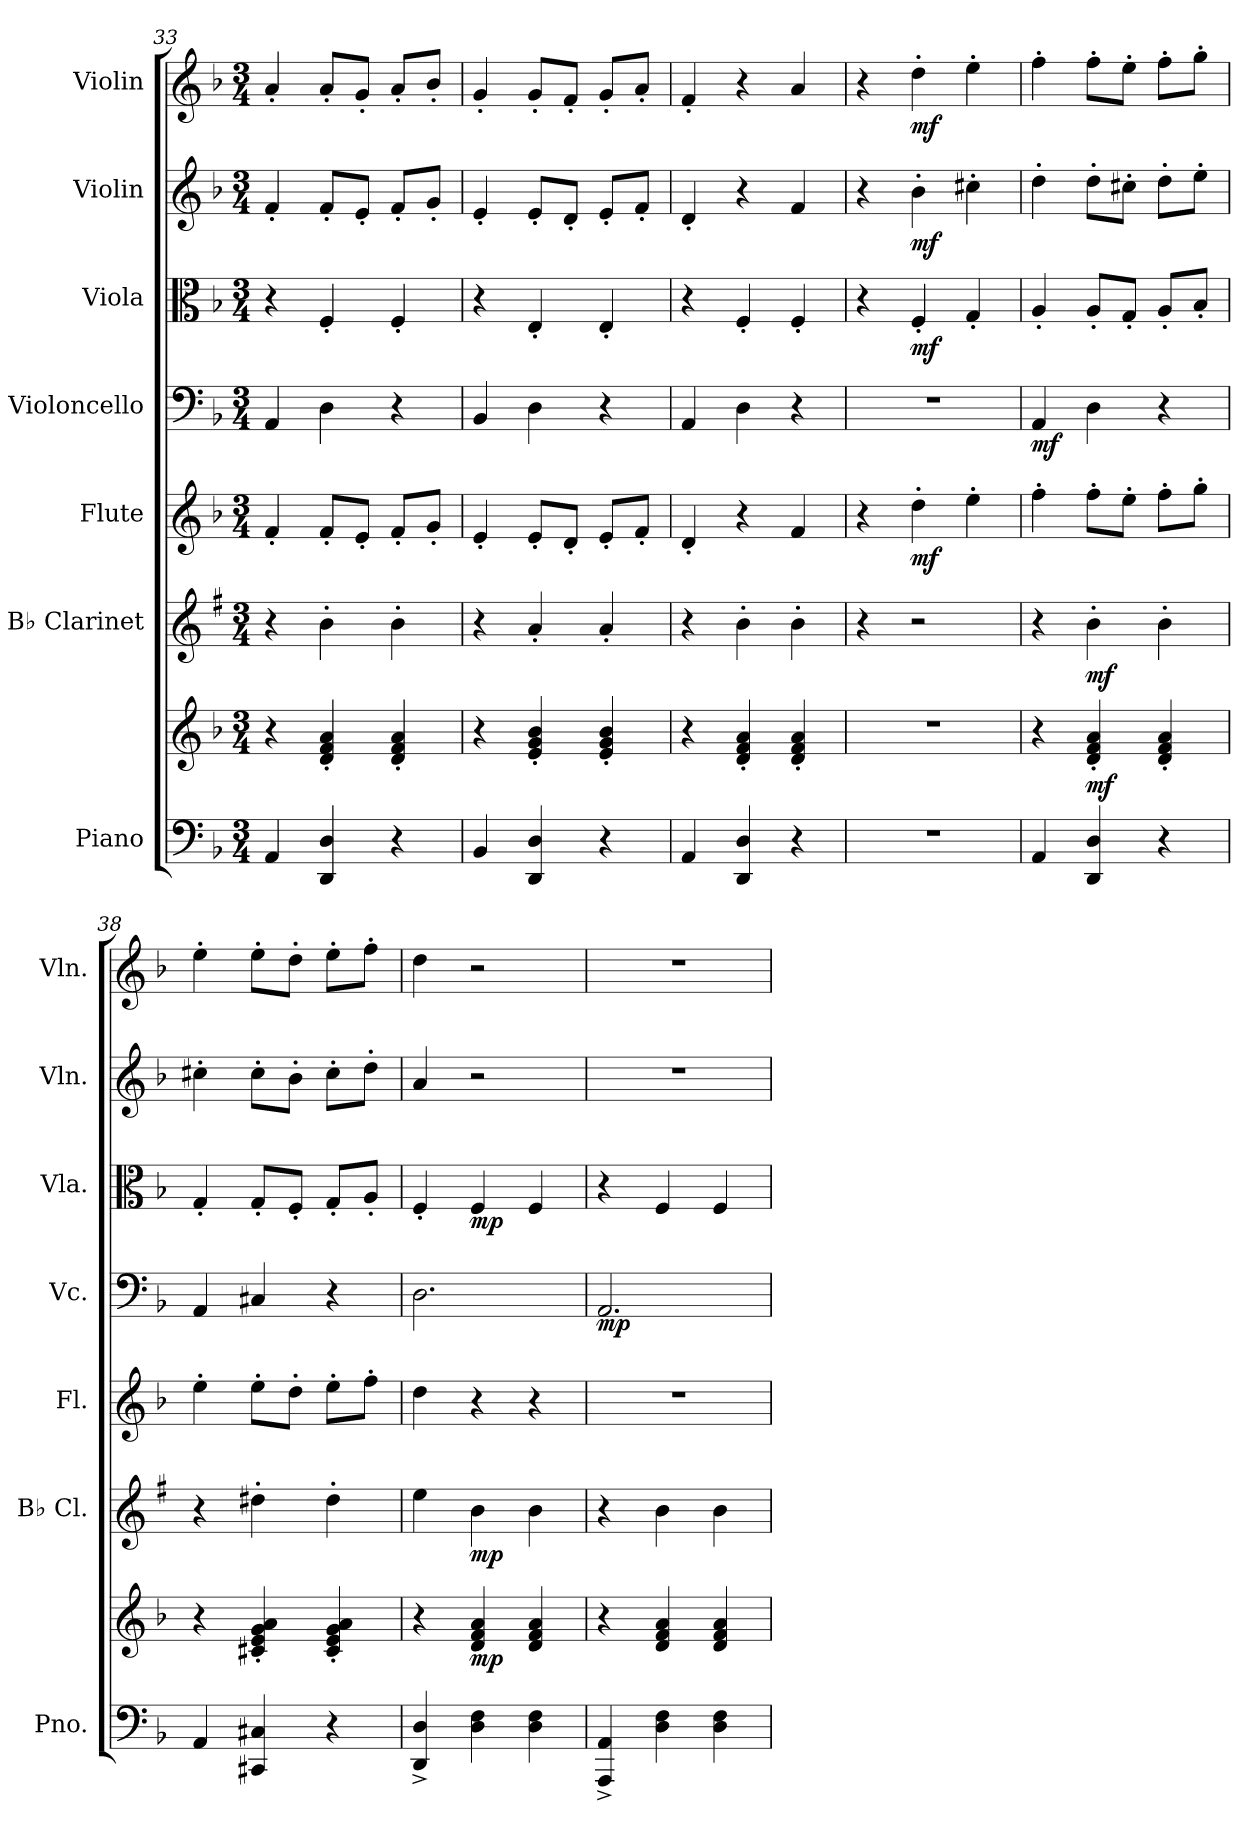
**kern	**kern	**dynam	**kern	**dynam	**kern	**dynam	**kern	**dynam	**kern	**dynam	**kern	**dynam	**kern	**dynam
*part7	*part7	*part7	*part6	*part6	*part5	*part5	*part4	*part4	*part3	*part3	*part2	*part2	*part1	*part1
*staff8	*staff7	*staff7/8	*staff6	*staff6	*staff5	*staff5	*staff4	*staff4	*staff3	*staff3	*staff2	*staff2	*staff1	*staff1
*I"Piano	*	*	*I"B♭ Clarinet	*	*I"Flute	*	*I"Violoncello	*	*I"Viola	*	*I"Violin	*	*I"Violin	*
*I'Pno.	*	*	*I'B♭ Cl.	*	*I'Fl.	*	*I'Vc.	*	*I'Vla.	*	*I'Vln.	*	*I'Vln.	*
*clefF4	*clefG2	*	*clefG2	*	*clefG2	*	*clefF4	*	*clefC3	*	*clefG2	*	*clefG2	*
*	*	*	*ITrd1c2	*	*	*	*	*	*	*	*	*	*	*
*k[b-]	*k[b-]	*	*k[b-]	*	*k[b-]	*	*k[b-]	*	*k[b-]	*	*k[b-]	*	*k[b-]	*
*M3/4	*M3/4	*	*M3/4	*	*M3/4	*	*M3/4	*	*M3/4	*	*M3/4	*	*M3/4	*
=33	=33	=33	=33	=33	=33	=33	=33	=33	=33	=33	=33	=33	=33	=33
4AA/	4r	.	4r	.	4f'/	.	4AA/	.	4r	.	4f'/	.	4a'/	.
4DD/ 4D/	4d/' 4f/' 4a/'	.	4a'\	.	8f'/L	.	4D\	.	4F'/	.	8f'/L	.	8a'/L	.
.	.	.	.	.	8e'/J	.	.	.	.	.	8e'/J	.	8g'/J	.
4r	4d/' 4f/' 4a/'	.	4a'\	.	8f'/L	.	4r	.	4F'/	.	8f'/L	.	8a'/L	.
.	.	.	.	.	8g'/J	.	.	.	.	.	8g'/J	.	8b-'/J	.
=34	=34	=34	=34	=34	=34	=34	=34	=34	=34	=34	=34	=34	=34	=34
4BB-/	4r	.	4r	.	4e'/	.	4BB-/	.	4r	.	4e'/	.	4g'/	.
4DD/ 4D/	4e/' 4g/' 4b-/'	.	4g'/	.	8e'/L	.	4D\	.	4E'/	.	8e'/L	.	8g'/L	.
.	.	.	.	.	8d'/J	.	.	.	.	.	8d'/J	.	8f'/J	.
4r	4e/' 4g/' 4b-/'	.	4g'/	.	8e'/L	.	4r	.	4E'/	.	8e'/L	.	8g'/L	.
.	.	.	.	.	8f'/J	.	.	.	.	.	8f'/J	.	8a'/J	.
=35	=35	=35	=35	=35	=35	=35	=35	=35	=35	=35	=35	=35	=35	=35
4AA/	4r	.	4r	.	4d'/	.	4AA/	.	4r	.	4d'/	.	4f'/	.
4DD/ 4D/	4d/' 4f/' 4a/'	.	4a'\	.	4r	.	4D\	.	4F'/	.	4r	.	4r	.
4r	4d/' 4f/' 4a/'	.	4a'\	.	4f/	.	4r	.	4F'/	.	4f/	.	4a/	.
=36	=36	=36	=36	=36	=36	=36	=36	=36	=36	=36	=36	=36	=36	=36
2.r	2.r	.	4r	.	4r	.	2.r	.	4r	.	4r	.	4r	.
!	!	!	!	!	!	!LO:DY:b	!	!	!	!LO:DY:b	!	!LO:DY:b	!	!LO:DY:b
.	.	.	2r	.	4dd'\	mf	.	.	4F'/	mf	4b-'\	mf	4dd'\	mf
.	.	.	.	.	4ee'\	.	.	.	4G'/	.	4cc#X'\	.	4ee'\	.
=37	=37	=37	=37	=37	=37	=37	=37	=37	=37	=37	=37	=37	=37	=37
!	!	!	!	!	!	!	!	!LO:DY:b	!	!	!	!	!	!
4AA/	4r	.	4r	.	4ff'\	.	4AA/	mf	4A'/	.	4dd'\	.	4ff'\	.
!	!	!LO:DY:b	!	!LO:DY:b	!	!	!	!	!	!	!	!	!	!
4DD/ 4D/	4d/' 4f/' 4a/'	mf	4a'\	mf	8ff'\L	.	4D\	.	8A'/L	.	8dd'\L	.	8ff'\L	.
.	.	.	.	.	8ee'\J	.	.	.	8G'/J	.	8cc#X'\J	.	8ee'\J	.
4r	4d/' 4f/' 4a/'	.	4a'\	.	8ff'\L	.	4r	.	8A'/L	.	8dd'\L	.	8ff'\L	.
.	.	.	.	.	8gg'\J	.	.	.	8B-'/J	.	8ee'\J	.	8gg'\J	.
=38	=38	=38	=38	=38	=38	=38	=38	=38	=38	=38	=38	=38	=38	=38
4AA/	4r	.	4r	.	4ee'\	.	4AA/	.	4G'/	.	4cc#X'\	.	4ee'\	.
4CC#X/ 4C#X/	4c#X/' 4e/' 4g/' 4a/'	.	4cc#X'\	.	8ee'\L	.	4C#X/	.	8G'/L	.	8cc#'\L	.	8ee'\L	.
.	.	.	.	.	8dd'\J	.	.	.	8F'/J	.	8b-'\J	.	8dd'\J	.
4r	4c#/' 4e/' 4g/' 4a/'	.	4cc#'\	.	8ee'\L	.	4r	.	8G'/L	.	8cc#'\L	.	8ee'\L	.
.	.	.	.	.	8ff'\J	.	.	.	8A'/J	.	8dd'\J	.	8ff'\J	.
=39	=39	=39	=39	=39	=39	=39	=39	=39	=39	=39	=39	=39	=39	=39
4DD/^ 4D/^	4r	.	4dd\	.	4dd\	.	2.D\	.	4F'/	.	4a/	.	4dd\	.
!	!	!LO:DY:b	!	!LO:DY:b	!	!	!	!	!	!LO:DY:b	!	!	!	!
4D\ 4F\	4d/ 4f/ 4a/	mp	4a\	mp	4r	.	.	.	4F/	mp	2r	.	2r	.
4D\ 4F\	4d/ 4f/ 4a/	.	4a\	.	4r	.	.	.	4F/	.	.	.	.	.
=40	=40	=40	=40	=40	=40	=40	=40	=40	=40	=40	=40	=40	=40	=40
!	!	!	!	!	!	!	!	!LO:DY:b	!	!	!	!	!	!
4AAA/^ 4AA/^	4r	.	4r	.	2.r	.	2.AA/	mp	4r	.	2.r	.	2.r	.
4D\ 4F\	4d/ 4f/ 4a/	.	4a\	.	.	.	.	.	4F/	.	.	.	.	.
4D\ 4F\	4d/ 4f/ 4a/	.	4a\	.	.	.	.	.	4F/	.	.	.	.	.
=	=	=	=	=	=	=	=	=	=	=	=	=	=	=
*-	*-	*-	*-	*-	*-	*-	*-	*-	*-	*-	*-	*-	*-	*-
